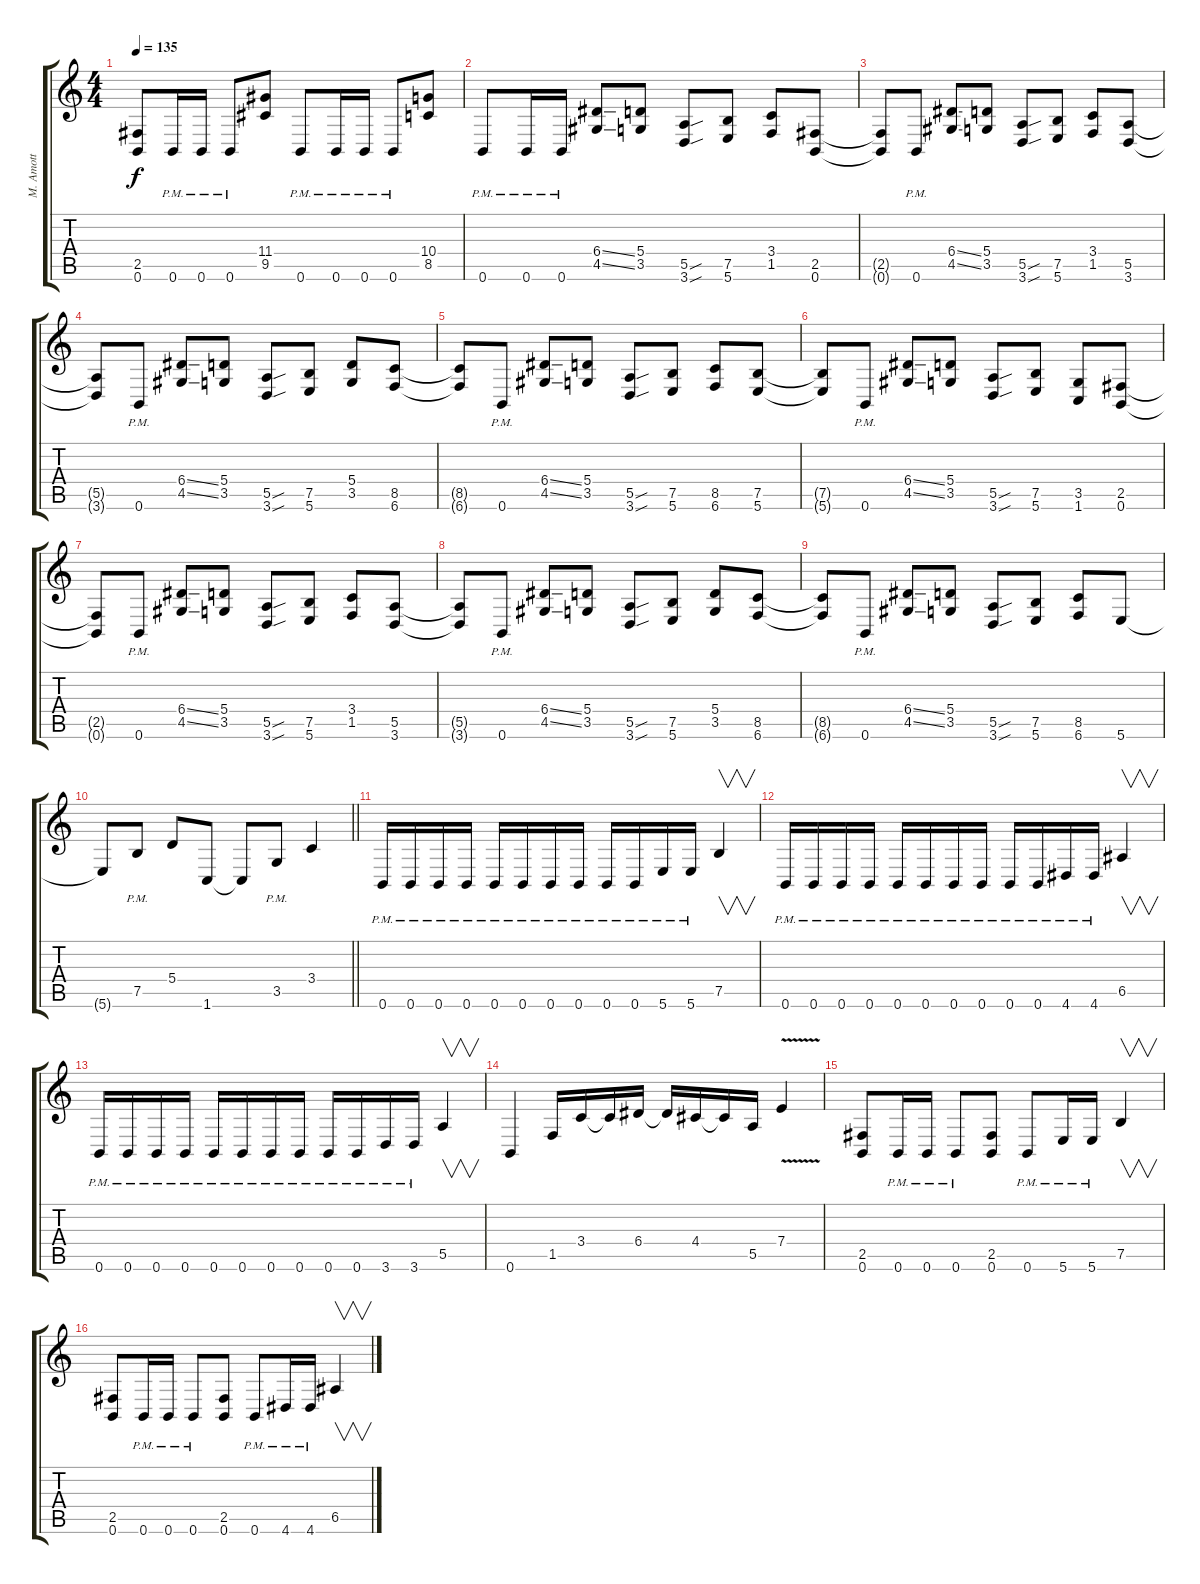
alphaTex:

\track ("M. Amott" "M. Amott") {instrument distortionguitar}
\staff {score tabs}
\tuning (B3 Gb3 D3 A2 E2 B1) {hide}
\ts (4 4)
\tempo 135
\clef g2
\ks c
(2.5 0.6).8{dy f} 0.6{pm}.16 0.6{pm}.16 0.6{pm}.8 (11.4 9.5).8 0.6{pm}.8 0.6{pm}.16 0.6{pm}.16 0.6{pm}.8 (10.4 8.5).8 |
0.6{pm}.8 0.6{pm}.16 0.6{pm}.16 (6.4{ss} 4.5{ss}).8 (5.4 3.5).8 (5.5{sou} 3.6{sou}).8 (7.5 5.6).8 (3.4 1.5).8 (2.5 0.6).8 |
(2.5{t} 0.6{t}).8 0.6{pm}.8 (6.4{ss} 4.5{ss}).8 (5.4 3.5).8 (5.5{sou} 3.6{sou}).8 (7.5 5.6).8 (3.4 1.5).8 (5.5 3.6).8 |
(5.5{t} 3.6{t}).8 0.6{pm}.8 (6.4{ss} 4.5{ss}).8 (5.4 3.5).8 (5.5{sou} 3.6{sou}).8 (7.5 5.6).8 (5.4 3.5).8 (8.5 6.6).8 |
(8.5{t} 6.6{t}).8 0.6{pm}.8 (6.4{ss} 4.5{ss}).8 (5.4 3.5).8 (5.5{sou} 3.6{sou}).8 (7.5 5.6).8 (8.5 6.6).8 (7.5 5.6).8 |
(7.5{t} 5.6{t}).8 0.6{pm}.8 (6.4{ss} 4.5{ss}).8 (5.4 3.5).8 (5.5{sou} 3.6{sou}).8 (7.5 5.6).8 (3.5 1.6).8 (2.5 0.6).8 |
(2.5{t} 0.6{t}).8 0.6{pm}.8 (6.4{ss} 4.5{ss}).8 (5.4 3.5).8 (5.5{sou} 3.6{sou}).8 (7.5 5.6).8 (3.4 1.5).8 (5.5 3.6).8 |
(5.5{t} 3.6{t}).8 0.6{pm}.8 (6.4{ss} 4.5{ss}).8 (5.4 3.5).8 (5.5{sou} 3.6{sou}).8 (7.5 5.6).8 (5.4 3.5).8 (8.5 6.6).8 |
(8.5{t} 6.6{t}).8 0.6{pm}.8 (6.4{ss} 4.5{ss}).8 (5.4 3.5).8 (5.5{sou} 3.6{sou}).8 (7.5 5.6).8 (8.5 6.6).8 5.6.8 |
\barLineRight lightlight
5.6{t}.8 7.5{pm}.8 5.4.8 1.6.8 1.6{t}.8 3.5{pm}.8 3.4.4 |
0.6{pm}.16 0.6{pm}.16 0.6{pm}.16 0.6{pm}.16 0.6{pm}.16 0.6{pm}.16 0.6{pm}.16 0.6{pm}.16 0.6{pm}.16 0.6{pm}.16 5.6{pm}.16 5.6{pm}.16 7.5.4{v} |
0.6{pm}.16 0.6{pm}.16 0.6{pm}.16 0.6{pm}.16 0.6{pm}.16 0.6{pm}.16 0.6{pm}.16 0.6{pm}.16 0.6{pm}.16 0.6{pm}.16 4.6{pm}.16 4.6{pm}.16 6.5.4{v} |
0.6{pm}.16 0.6{pm}.16 0.6{pm}.16 0.6{pm}.16 0.6{pm}.16 0.6{pm}.16 0.6{pm}.16 0.6{pm}.16 0.6{pm}.16 0.6{pm}.16 3.6{pm}.16 3.6{pm}.16 5.5.4{v} |
0.6.4 1.5.16 3.4.16 3.4{t}.16 6.4.16 6.4{t}.16 4.4.16 4.4{t}.16 5.5.16 7.4{v}.4 |
(2.5 0.6).8 0.6{pm}.16 0.6{pm}.16 0.6{pm}.8 (2.5 0.6).8 0.6{pm}.8 5.6{pm}.16 5.6{pm}.16 7.5.4{v} |
(2.5 0.6).8 0.6{pm}.16 0.6{pm}.16 0.6{pm}.8 (2.5 0.6).8 0.6{pm}.8 4.6{pm}.16 4.6{pm}.16 6.5.4{v}
